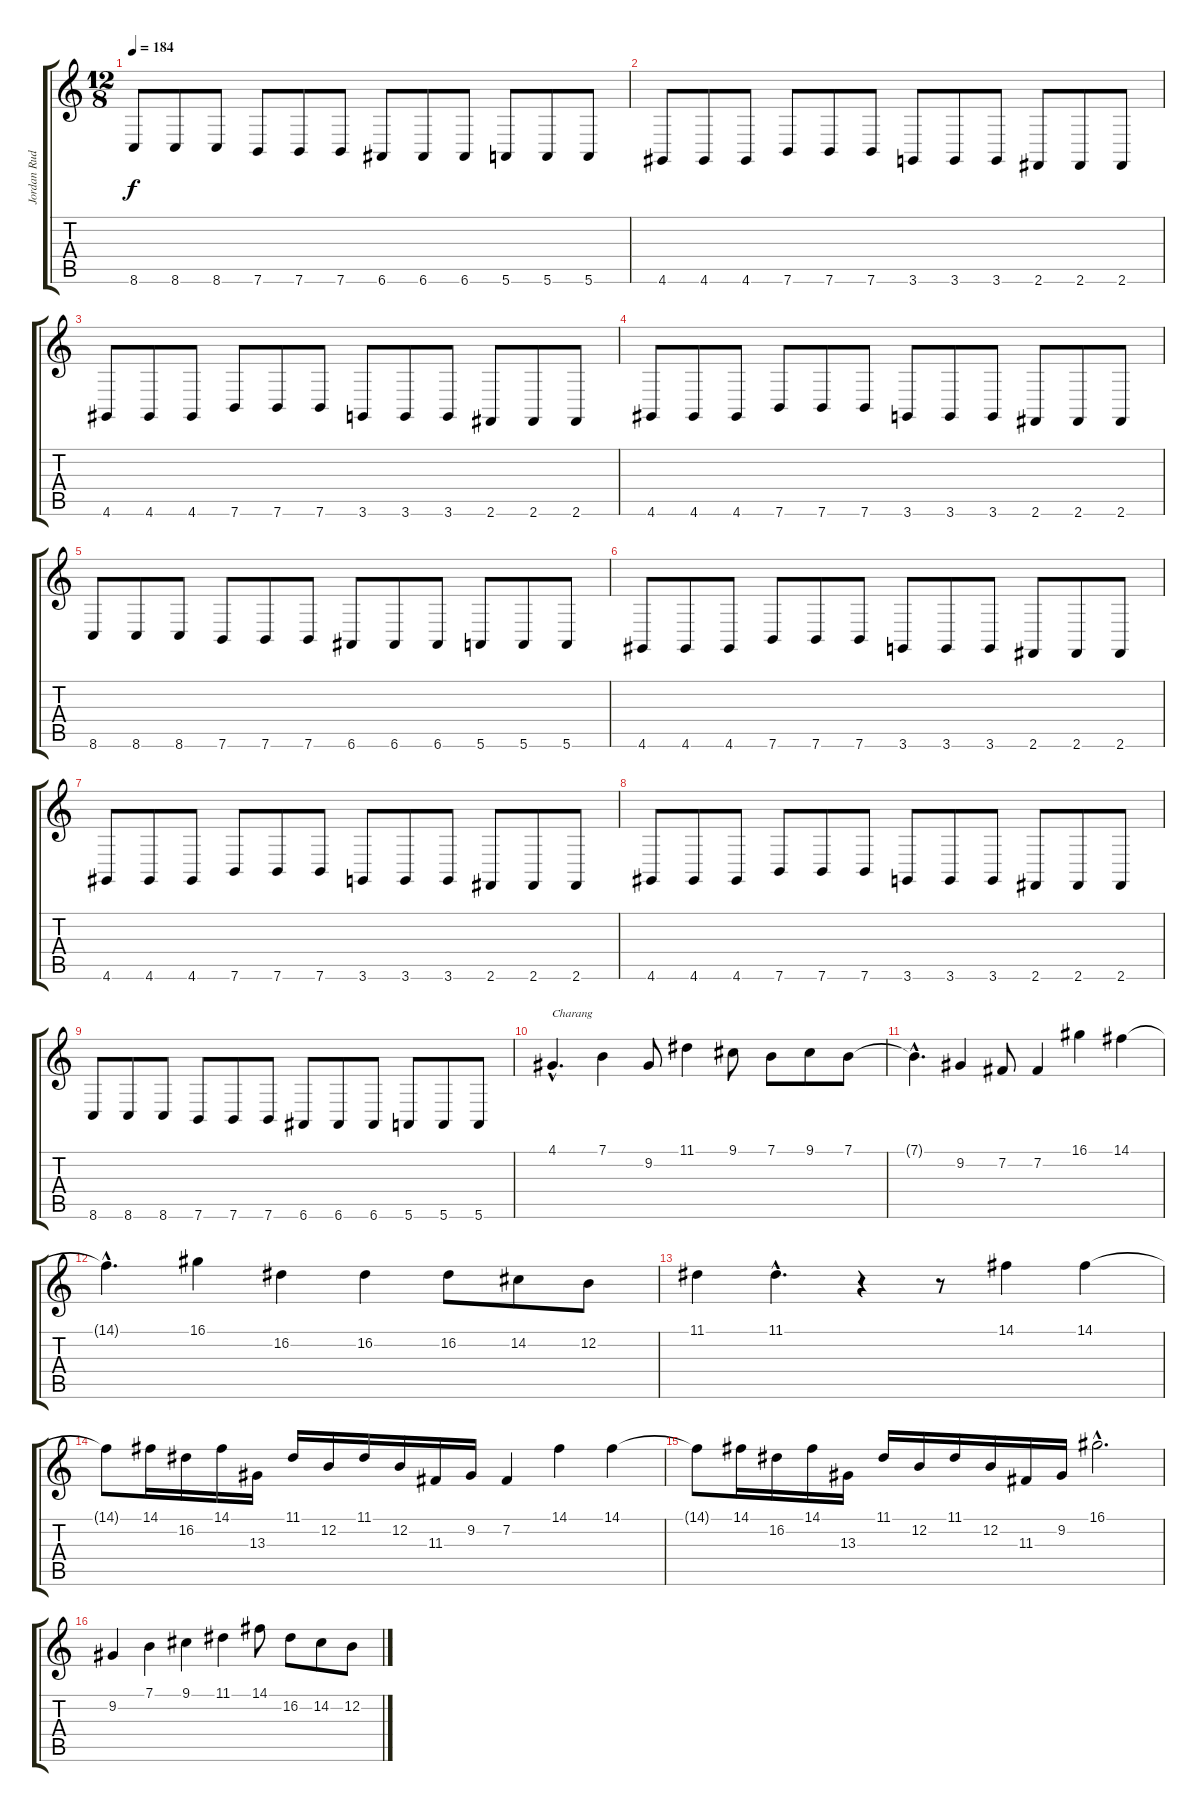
\track ("Jordan Rudess - Keyboard" "Jordan Rud") {instrument stringensemble1}
\staff {score tabs}
\tuning (E4 B3 G3 D3 A2 E2) {hide}
\ts (12 8)
\tempo 184
\clef g2
\ks c
8.6.8{dy f} 8.6.8 8.6.8 7.6.8 7.6.8 7.6.8 6.6.8 6.6.8 6.6.8 5.6.8 5.6.8 5.6.8 |
4.6.8 4.6.8 4.6.8 7.6.8 7.6.8 7.6.8 3.6.8 3.6.8 3.6.8 2.6.8 2.6.8 2.6.8 |
4.6.8 4.6.8 4.6.8 7.6.8 7.6.8 7.6.8 3.6.8 3.6.8 3.6.8 2.6.8 2.6.8 2.6.8 |
4.6.8 4.6.8 4.6.8 7.6.8 7.6.8 7.6.8 3.6.8 3.6.8 3.6.8 2.6.8 2.6.8 2.6.8 |
8.6.8 8.6.8 8.6.8 7.6.8 7.6.8 7.6.8 6.6.8 6.6.8 6.6.8 5.6.8 5.6.8 5.6.8 |
4.6.8 4.6.8 4.6.8 7.6.8 7.6.8 7.6.8 3.6.8 3.6.8 3.6.8 2.6.8 2.6.8 2.6.8 |
4.6.8 4.6.8 4.6.8 7.6.8 7.6.8 7.6.8 3.6.8 3.6.8 3.6.8 2.6.8 2.6.8 2.6.8 |
4.6.8 4.6.8 4.6.8 7.6.8 7.6.8 7.6.8 3.6.8 3.6.8 3.6.8 2.6.8 2.6.8 2.6.8 |
8.6.8 8.6.8 8.6.8 7.6.8 7.6.8 7.6.8 6.6.8 6.6.8 6.6.8 5.6.8 5.6.8 5.6.8 |
4.1{hac}.4{d txt "Charang" instrument lead5charang} 7.1.4 9.2.8 11.1.4 9.1.8 7.1.8 9.1.8 7.1.8 |
7.1{hac t}.4{d} 9.2.4 7.2.8 7.2.4 16.1.4 14.1.4 |
14.1{hac t}.4{d} 16.1.4 16.2.4 16.2.4 16.2.8 14.2.8 12.2.8 |
11.1.4 11.1{hac}.4{d} r.4 r.8 14.1.4 14.1.4 |
14.1{t}.8 14.1.16 16.2.16 14.1.16 13.3.16 11.1.16 12.2.16 11.1.16 12.2.16 11.3.16 9.2.16 7.2.4 14.1.4 14.1.4 |
14.1{t}.8 14.1.16 16.2.16 14.1.16 13.3.16 11.1.16 12.2.16 11.1.16 12.2.16 11.3.16 9.2.16 16.1{hac}.2{d} |
9.2.4 7.1.4 9.1.4 11.1.4 14.1.8 16.2.8 14.2.8 12.2.8
